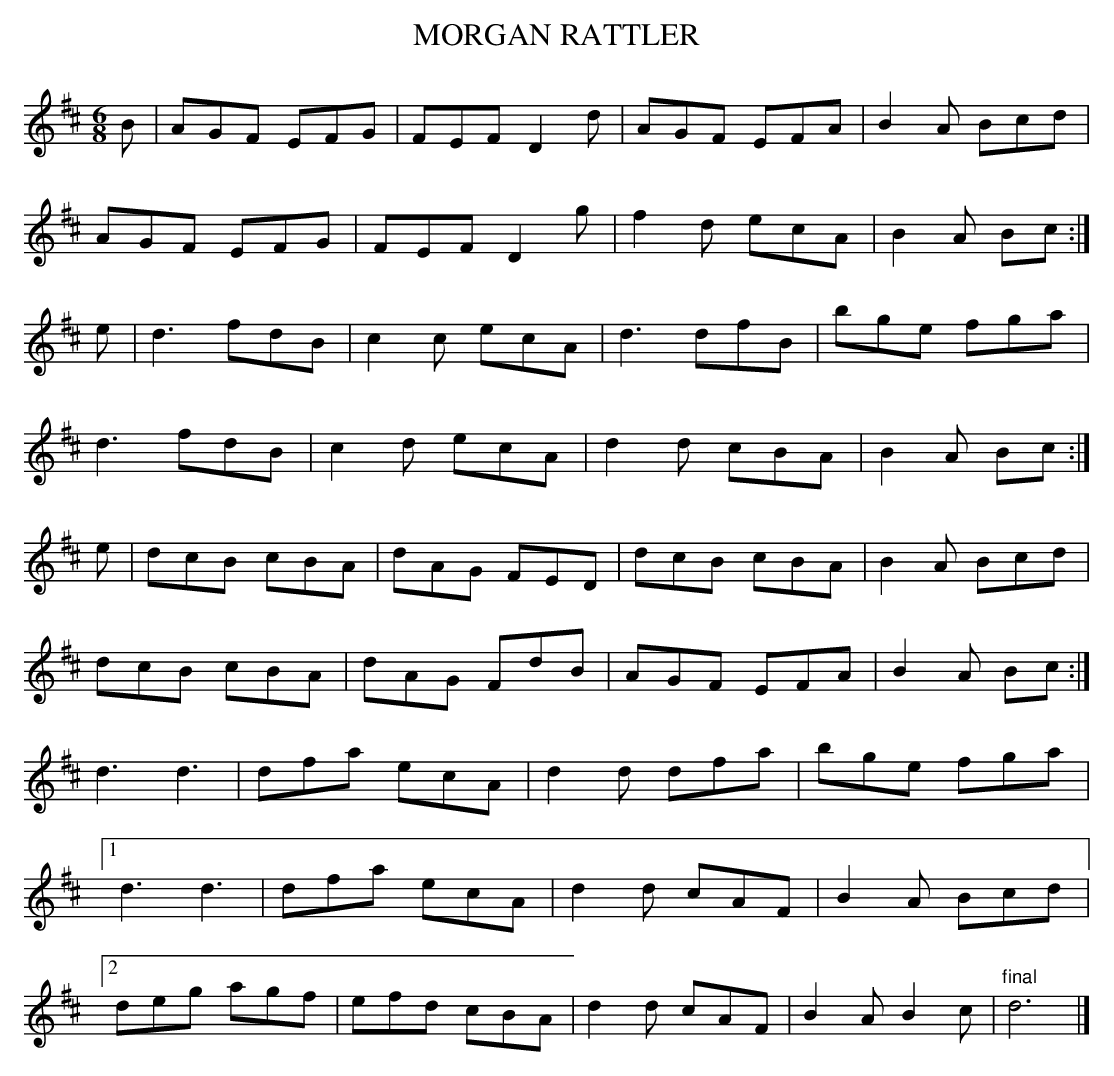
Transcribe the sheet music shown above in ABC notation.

X:1
T:MORGAN RATTLER
come across, although it seems to be rarely heard today. O'Neill's version
is ten parts, of which I have included only the first four here. I have
also transposed it to D.
M:6/8
L:1/8
K:D % source key = C
B|AGF EFG|FEF D2d|AGF EFA|B2A Bcd|
AGF EFG|FEF D2g|f2d ecA|B2A Bc :|
e|d3 fdB|c2c ecA|d3 dfB|bge fga|
d3 fdB|c2d ecA|d2d cBA|B2A Bc :|
e|dcB cBA|dAG FED|dcB cBA|B2A Bcd|
dcB cBA|dAG FdB|AGF EFA|B2A Bc :|
d3 d3|dfa ecA|d2d dfa|bge fga|
[1 d3 d3|dfa ecA|d2d cAF|B2A Bcd|
[2 deg agf|efd cBA|d2d cAF|B2A B2c|"final"d6|]
